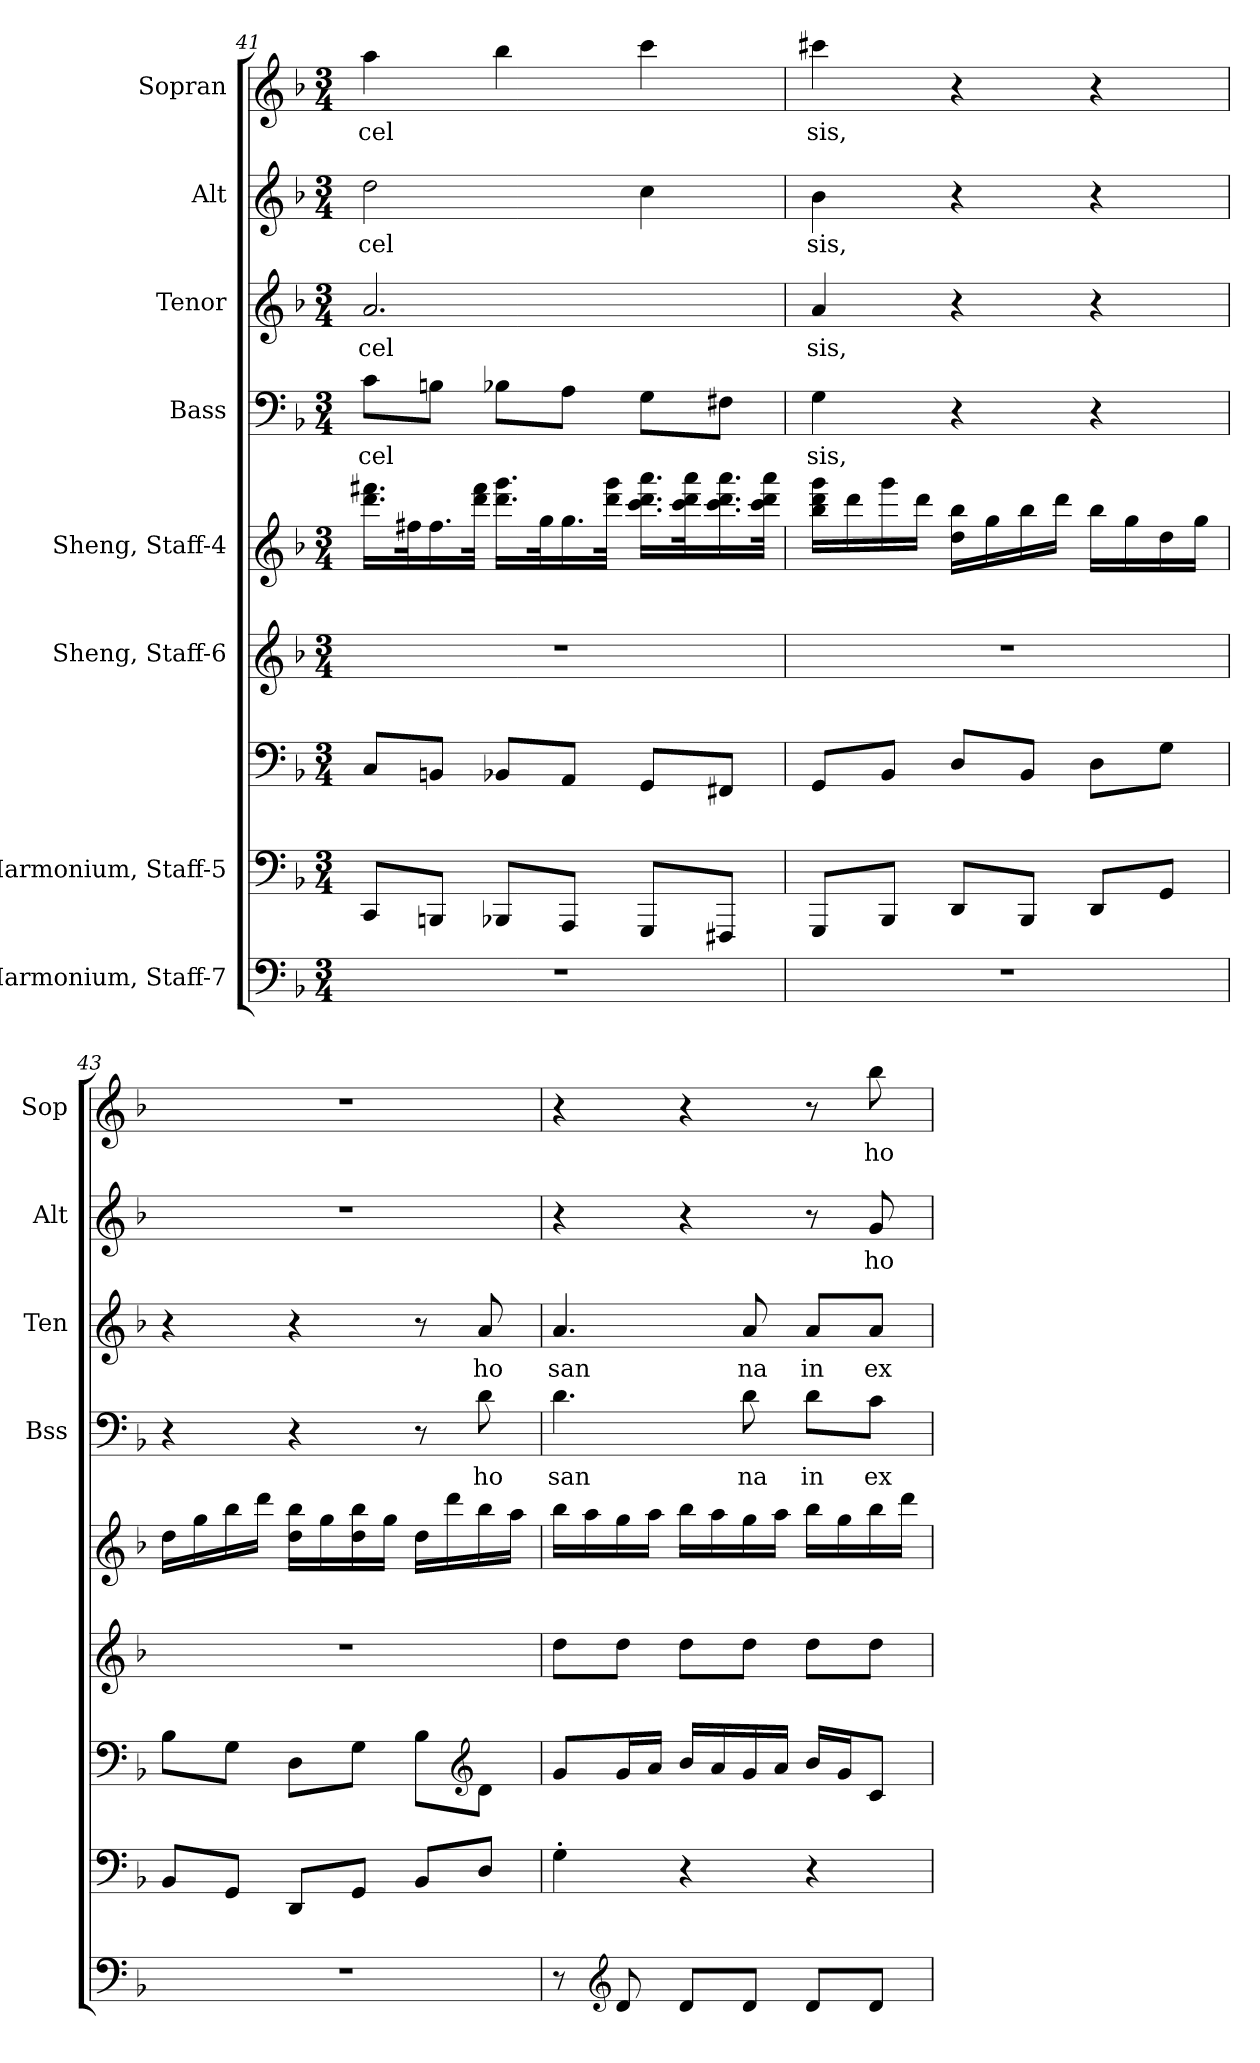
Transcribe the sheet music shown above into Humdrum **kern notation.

**kern	**kern	**kern	**kern	**kern	**kern	**text	**kern	**text	**kern	**text	**kern	**text
*part8	*part7	*part7	*part6	*part5	*part4	*part4	*part3	*part3	*part2	*part2	*part1	*part1
*staff9	*staff8	*staff7	*staff6	*staff5	*staff4	*staff4	*staff3	*staff3	*staff2	*staff2	*staff1	*staff1
*I"Harmonium, Staff-7	*I"Harmonium, Staff-5	*	*I"Sheng, Staff-6	*I"Sheng, Staff-4	*I"Bass	*	*I"Tenor	*	*I"Alt	*	*I"Sopran	*
*	*	*	*	*	*I'Bss	*	*I'Ten	*	*I'Alt	*	*I'Sop	*
!!LO:PB:g=z
*clefF4	*clefF4	*clefF4	*clefG2	*clefG2	*clefF4	*	*clefG2	*	*clefG2	*	*clefG2	*
*	*	*	*	*	*	*	*ITrd4c7	*	*	*	*ITrd2c3	*
*k[b-]	*k[b-]	*k[b-]	*k[b-]	*k[b-]	*k[b-]	*	*k[b-e-]	*	*k[b-]	*	*k[f#c#]	*
*M3/4	*M3/4	*M3/4	*M3/4	*M3/4	*M3/4	*	*M3/4	*	*M3/4	*	*M3/4	*
=41	=41	=41	=41	=41	=41	=41	=41	=41	=41	=41	=41	=41
2.r	8CC/L	8C/L	2.r	16.ddd\ 16.fff#X\LL	8c\L	cel	2.d/	cel	2dd\	cel	4ff#\	cel
.	.	.	.	32ff#X\K	.	.	.	.	.	.	.	.
.	8BBBn/J	8BBn/J	.	16.ff#\	8Bn\J	.	.	.	.	.	.	.
.	.	.	.	32ddd\ 32fff#\JJk	.	.	.	.	.	.	.	.
.	8BBB-X/L	8BB-X/L	.	16.ddd\ 16.ggg\LL	8B-X\L	.	.	.	.	.	4gg\	.
.	.	.	.	32gg\K	.	.	.	.	.	.	.	.
.	8AAA/J	8AA/J	.	16.gg\	8A\J	.	.	.	.	.	.	.
.	.	.	.	32ddd\ 32ggg\JJk	.	.	.	.	.	.	.	.
.	8GGG/L	8GG/L	.	16.ccc\ 16.ddd\ 16.aaa\LL	8G\L	.	.	.	4cc\	.	4aa\	.
.	.	.	.	32ccc\ 32ddd\ 32aaa\K	.	.	.	.	.	.	.	.
.	8FFF#X/J	8FF#X/J	.	16.ccc\ 16.ddd\ 16.aaa\	8F#X\J	.	.	.	.	.	.	.
.	.	.	.	32ccc\ 32ddd\ 32aaa\JJk	.	.	.	.	.	.	.	.
=42	=42	=42	=42	=42	=42	=42	=42	=42	=42	=42	=42	=42
2.r	8GGG/L	8GG/L	2.r	16bb-\ 16ddd\ 16ggg\LL	4G\	sis,	4d/	sis,	4b-\	sis,	4aa#X\	sis,
.	.	.	.	16ddd\	.	.	.	.	.	.	.	.
.	8BBB-/J	8BB-/J	.	16ggg\	.	.	.	.	.	.	.	.
.	.	.	.	16ddd\JJ	.	.	.	.	.	.	.	.
.	8DD/L	8D/L	.	16dd\ 16bb-\LL	4r	.	4r	.	4r	.	4r	.
.	.	.	.	16gg\	.	.	.	.	.	.	.	.
.	8BBB-/J	8BB-/J	.	16bb-\	.	.	.	.	.	.	.	.
.	.	.	.	16ddd\JJ	.	.	.	.	.	.	.	.
.	8DD/L	8D\L	.	16bb-\LL	4r	.	4r	.	4r	.	4r	.
.	.	.	.	16gg\	.	.	.	.	.	.	.	.
.	8GG/J	8G\J	.	16dd\	.	.	.	.	.	.	.	.
.	.	.	.	16gg\JJ	.	.	.	.	.	.	.	.
!!LO:PB:g=z
=43	=43	=43	=43	=43	=43	=43	=43	=43	=43	=43	=43	=43
2.r	8BB-/L	8B-\L	2.r	16dd\LL	4r	.	4r	.	2.r	.	2.r	.
.	.	.	.	16gg\	.	.	.	.	.	.	.	.
.	8GG/J	8G\J	.	16bb-\	.	.	.	.	.	.	.	.
.	.	.	.	16ddd\JJ	.	.	.	.	.	.	.	.
.	8DD/L	8D\L	.	16dd\ 16bb-\LL	4r	.	4r	.	.	.	.	.
.	.	.	.	16gg\	.	.	.	.	.	.	.	.
.	8GG/J	8G\J	.	16dd\ 16bb-\	.	.	.	.	.	.	.	.
.	.	.	.	16gg\JJ	.	.	.	.	.	.	.	.
.	8BB-/L	8B-\L	.	16dd\LL	8r	.	8r	.	.	.	.	.
.	.	.	.	16ddd\	.	.	.	.	.	.	.	.
*	*	*clefG2	*	*	*	*	*	*	*	*	*	*
.	8D/J	8d\J	.	16bb-\	8d\	ho	8d/	ho	.	.	.	.
.	.	.	.	16aa\JJ	.	.	.	.	.	.	.	.
=44	=44	=44	=44	=44	=44	=44	=44	=44	=44	=44	=44	=44
8r	4G'\	8g/L	8dd\L	16bb-\LL	4.d\	san	4.d/	san	4r	.	4r	.
.	.	.	.	16aa\	.	.	.	.	.	.	.	.
*clefG2	*	*	*	*	*	*	*	*	*	*	*	*
8d/	.	16g/L	8dd\J	16gg\	.	.	.	.	.	.	.	.
.	.	16a/JJ	.	16aa\JJ	.	.	.	.	.	.	.	.
8d/L	4r	16b-/LL	8dd\L	16bb-\LL	.	.	.	.	4r	.	4r	.
.	.	16a/	.	16aa\	.	.	.	.	.	.	.	.
8d/J	.	16g/	8dd\J	16gg\	8d\	na	8d/	na	.	.	.	.
.	.	16a/JJ	.	16aa\JJ	.	.	.	.	.	.	.	.
8d/L	4r	16b-/LL	8dd\L	16bb-\LL	8d\L	in	8d/L	in	8r	.	8r	.
.	.	16g/J	.	16gg\	.	.	.	.	.	.	.	.
8d/J	.	8c/J	8dd\J	16bb-\	8c\J	ex	8d/J	ex	8g/	ho	8gg\	ho
.	.	.	.	16ddd\JJ	.	.	.	.	.	.	.	.
=	=	=	=	=	=	=	=	=	=	=	=	=
*-	*-	*-	*-	*-	*-	*-	*-	*-	*-	*-	*-	*-
